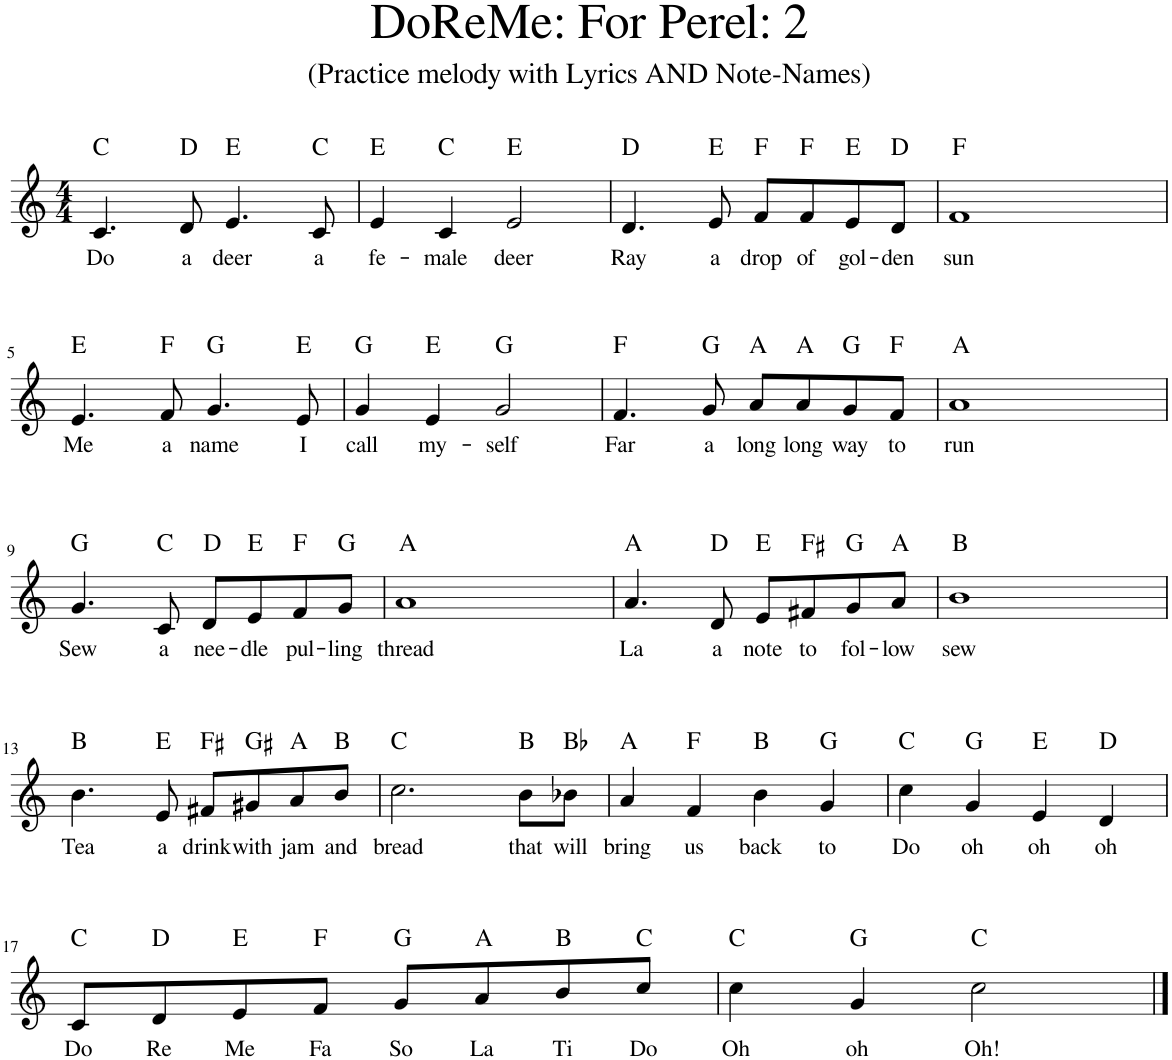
**kern	**text	**harte
*part1	*part1	*part1
*staff1	*staff1	*
*I"Piano	*	*
*I'Pno.	*	*
*clefG2	*	*
*k[]	*	*
*M4/4	*	*
=1	=1	=1
!	!LO:LY:b	!
4.c/	Do	C:maj
!	!LO:LY:b	!
8d/	a	D:maj
!	!LO:LY:b	!
4.e/	deer	E:maj
!	!LO:LY:b	!
8c/	a	C:maj
=2	=2	=2
!	!LO:LY:b	!
4e/	fe-	E:maj
!	!LO:LY:b	!
4c/	-male	C:maj
!	!LO:LY:b	!
2e/	deer	E:maj
=3	=3	=3
!	!LO:LY:b	!
4.d/	Ray	D:maj
!	!LO:LY:b	!
8e/	a	E:maj
!	!LO:LY:b	!
8f/L	drop	F:maj
!	!LO:LY:b	!
8f/	of	F:maj
!	!LO:LY:b	!
8e/	gol-	E:maj
!	!LO:LY:b	!
8d/J	-den	D:maj
=4	=4	=4
!	!LO:LY:b	!
1f	sun	F:maj
!!LO:LB:g=z
=5	=5	=5
!	!LO:LY:b	!
4.e/	Me	E:maj
!	!LO:LY:b	!
8f/	a	F:maj
!	!LO:LY:b	!
4.g/	name	G:maj
!	!LO:LY:b	!
8e/	I	E:maj
=6	=6	=6
!	!LO:LY:b	!
4g/	call	G:maj
!	!LO:LY:b	!
4e/	my-	E:maj
!	!LO:LY:b	!
2g/	-self	G:maj
=7	=7	=7
!	!LO:LY:b	!
4.f/	Far	F:maj
!	!LO:LY:b	!
8g/	a	G:maj
!	!LO:LY:b	!
8a/L	long	A:maj
!	!LO:LY:b	!
8a/	long	A:maj
!	!LO:LY:b	!
8g/	way	G:maj
!	!LO:LY:b	!
8f/J	to	F:maj
=8	=8	=8
!	!LO:LY:b	!
1a	run	A:maj
!!LO:LB:g=z
=9	=9	=9
!	!LO:LY:b	!
4.g/	Sew	G:maj
!	!LO:LY:b	!
8c/	a	C:maj
!	!LO:LY:b	!
8d/L	nee-	D:maj
!	!LO:LY:b	!
8e/	-dle	E:maj
!	!LO:LY:b	!
8f/	pul-	F:maj
!	!LO:LY:b	!
8g/J	-ling	G:maj
=10	=10	=10
!	!LO:LY:b	!
1a	thread	A:maj
=11	=11	=11
!	!LO:LY:b	!
4.a/	La	A:maj
!	!LO:LY:b	!
8d/	a	D:maj
!	!LO:LY:b	!
8e/L	note	E:maj
!	!LO:LY:b	!
8f#X/	to	F#:maj
!	!LO:LY:b	!
8g/	fol-	G:maj
!	!LO:LY:b	!
8a/J	-low	A:maj
=12	=12	=12
!	!LO:LY:b	!
1b	sew	B:maj
!!LO:LB:g=z
=13	=13	=13
!	!LO:LY:b	!
4.b\	Tea	B:maj
!	!LO:LY:b	!
8e/	a	E:maj
!	!LO:LY:b	!
8f#X/L	drink	F#:maj
!	!LO:LY:b	!
8g#X/	with	G#:maj
!	!LO:LY:b	!
8a/	jam	A:maj
!	!LO:LY:b	!
8b/J	and	B:maj
=14	=14	=14
!	!LO:LY:b	!
2.cc\	bread	C:maj
!	!LO:LY:b	!
8b\L	that	B:maj
!	!LO:LY:b	!
8b-X\J	will	Bb:maj
=15	=15	=15
!	!LO:LY:b	!
4a/	bring	A:maj
!	!LO:LY:b	!
4f/	us	F:maj
!	!LO:LY:b	!
4b\	back	B:maj
!	!LO:LY:b	!
4g/	to	G:maj
=16	=16	=16
!	!LO:LY:b	!
4cc\	Do	C:maj
!	!LO:LY:b	!
4g/	oh	G:maj
!	!LO:LY:b	!
4e/	oh	E:maj
!	!LO:LY:b	!
4d/	oh	D:maj
!!LO:LB:g=z
=17	=17	=17
!	!LO:LY:b	!
8c/L	Do	C:maj
!	!LO:LY:b	!
8d/	Re	D:maj
!	!LO:LY:b	!
8e/	Me	E:maj
!	!LO:LY:b	!
8f/J	Fa	F:maj
!	!LO:LY:b	!
8g/L	So	G:maj
!	!LO:LY:b	!
8a/	La	A:maj
!	!LO:LY:b	!
8b/	Ti	B:maj
!	!LO:LY:b	!
8cc/J	Do	C:maj
=18	=18	=18
!	!LO:LY:b	!
4cc\	Oh	C:maj
!	!LO:LY:b	!
4g/	oh	G:maj
!	!LO:LY:b	!
2cc\	Oh!	C:maj
==	==	==
*-	*-	*-
